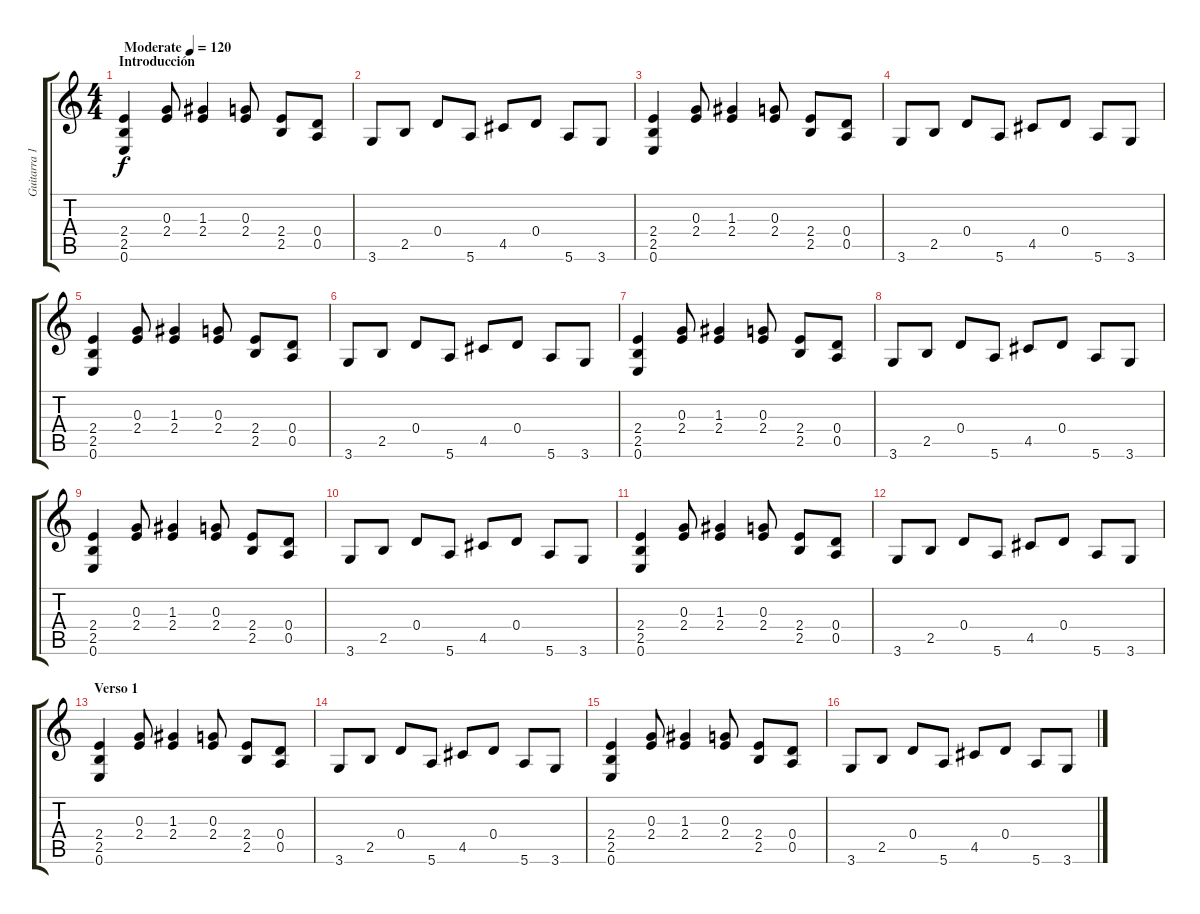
\track ("Guitarra 1" "Guitarra 1") {instrument electricguitarclean}
\staff {score tabs}
\tuning (E4 B3 G3 D3 A2 E2) {hide}
\ts (4 4)
\section ("" "Introducción")
\tempo (120 "Moderate")
\clef g2
\ks c
(2.4 2.5 0.6).4{dy f instrument electricguitarclean} (0.3 2.4).8 (1.3 2.4).4 (0.3 2.4).8 (2.4 2.5).8 (0.4 0.5).8 |
3.6.8 2.5.8 0.4.8 5.6.8 4.5.8 0.4.8 5.6.8 3.6.8 |
(2.4 2.5 0.6).4 (0.3 2.4).8 (1.3 2.4).4 (0.3 2.4).8 (2.4 2.5).8 (0.4 0.5).8 |
3.6.8 2.5.8 0.4.8 5.6.8 4.5.8 0.4.8 5.6.8 3.6.8 |
(2.4 2.5 0.6).4 (0.3 2.4).8 (1.3 2.4).4 (0.3 2.4).8 (2.4 2.5).8 (0.4 0.5).8 |
3.6.8 2.5.8 0.4.8 5.6.8 4.5.8 0.4.8 5.6.8 3.6.8 |
(2.4 2.5 0.6).4 (0.3 2.4).8 (1.3 2.4).4 (0.3 2.4).8 (2.4 2.5).8 (0.4 0.5).8 |
3.6.8 2.5.8 0.4.8 5.6.8 4.5.8 0.4.8 5.6.8 3.6.8 |
(2.4 2.5 0.6).4 (0.3 2.4).8 (1.3 2.4).4 (0.3 2.4).8 (2.4 2.5).8 (0.4 0.5).8 |
3.6.8 2.5.8 0.4.8 5.6.8 4.5.8 0.4.8 5.6.8 3.6.8 |
(2.4 2.5 0.6).4 (0.3 2.4).8 (1.3 2.4).4 (0.3 2.4).8 (2.4 2.5).8 (0.4 0.5).8 |
3.6.8 2.5.8 0.4.8 5.6.8 4.5.8 0.4.8 5.6.8 3.6.8 |
\section ("" "Verso 1")
(2.4 2.5 0.6).4 (0.3 2.4).8 (1.3 2.4).4 (0.3 2.4).8 (2.4 2.5).8 (0.4 0.5).8 |
3.6.8 2.5.8 0.4.8 5.6.8 4.5.8 0.4.8 5.6.8 3.6.8 |
(2.4 2.5 0.6).4 (0.3 2.4).8 (1.3 2.4).4 (0.3 2.4).8 (2.4 2.5).8 (0.4 0.5).8 |
3.6.8 2.5.8 0.4.8 5.6.8 4.5.8 0.4.8 5.6.8 3.6.8
